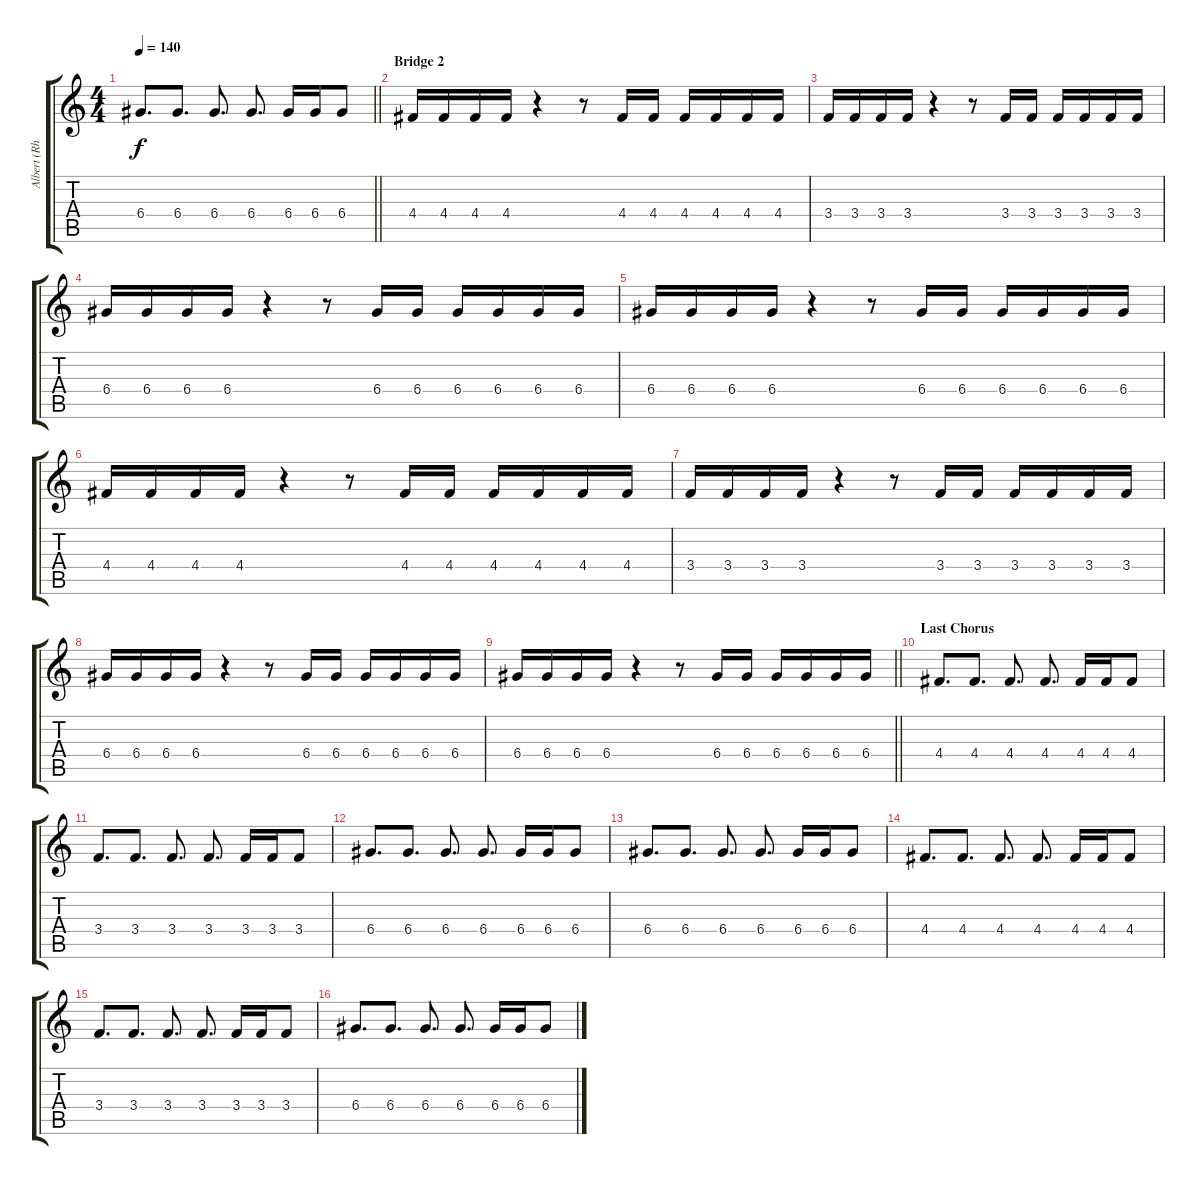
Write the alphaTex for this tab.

\track ("Albert (Rhythm)" "Albert (Rh") {instrument overdrivenguitar}
\staff {score tabs}
\tuning (E4 B3 G3 D3 A2 E2) {hide}
\ts (4 4)
\tempo 140
\clef g2
\barLineRight lightlight
\ks c
6.4.8{d dy f} 6.4.8{d} 6.4.8{d} 6.4.8{d} 6.4.16 6.4.16 6.4.8 |
\section ("" "Bridge 2")
4.4.16 4.4.16 4.4.16 4.4.16 r.4 r.8 4.4.16 4.4.16 4.4.16 4.4.16 4.4.16 4.4.16 |
3.4.16 3.4.16 3.4.16 3.4.16 r.4 r.8 3.4.16 3.4.16 3.4.16 3.4.16 3.4.16 3.4.16 |
6.4.16 6.4.16 6.4.16 6.4.16 r.4 r.8 6.4.16 6.4.16 6.4.16 6.4.16 6.4.16 6.4.16 |
6.4.16 6.4.16 6.4.16 6.4.16 r.4 r.8 6.4.16 6.4.16 6.4.16 6.4.16 6.4.16 6.4.16 |
4.4.16 4.4.16 4.4.16 4.4.16 r.4 r.8 4.4.16 4.4.16 4.4.16 4.4.16 4.4.16 4.4.16 |
3.4.16 3.4.16 3.4.16 3.4.16 r.4 r.8 3.4.16 3.4.16 3.4.16 3.4.16 3.4.16 3.4.16 |
6.4.16 6.4.16 6.4.16 6.4.16 r.4 r.8 6.4.16 6.4.16 6.4.16 6.4.16 6.4.16 6.4.16 |
\barLineRight lightlight
6.4.16 6.4.16 6.4.16 6.4.16 r.4 r.8 6.4.16 6.4.16 6.4.16 6.4.16 6.4.16 6.4.16 |
\section ("" "Last Chorus")
4.4.8{d} 4.4.8{d} 4.4.8{d} 4.4.8{d} 4.4.16 4.4.16 4.4.8 |
3.4.8{d} 3.4.8{d} 3.4.8{d} 3.4.8{d} 3.4.16 3.4.16 3.4.8 |
6.4.8{d} 6.4.8{d} 6.4.8{d} 6.4.8{d} 6.4.16 6.4.16 6.4.8 |
6.4.8{d} 6.4.8{d} 6.4.8{d} 6.4.8{d} 6.4.16 6.4.16 6.4.8 |
4.4.8{d} 4.4.8{d} 4.4.8{d} 4.4.8{d} 4.4.16 4.4.16 4.4.8 |
3.4.8{d} 3.4.8{d} 3.4.8{d} 3.4.8{d} 3.4.16 3.4.16 3.4.8 |
6.4.8{d} 6.4.8{d} 6.4.8{d} 6.4.8{d} 6.4.16 6.4.16 6.4.8
